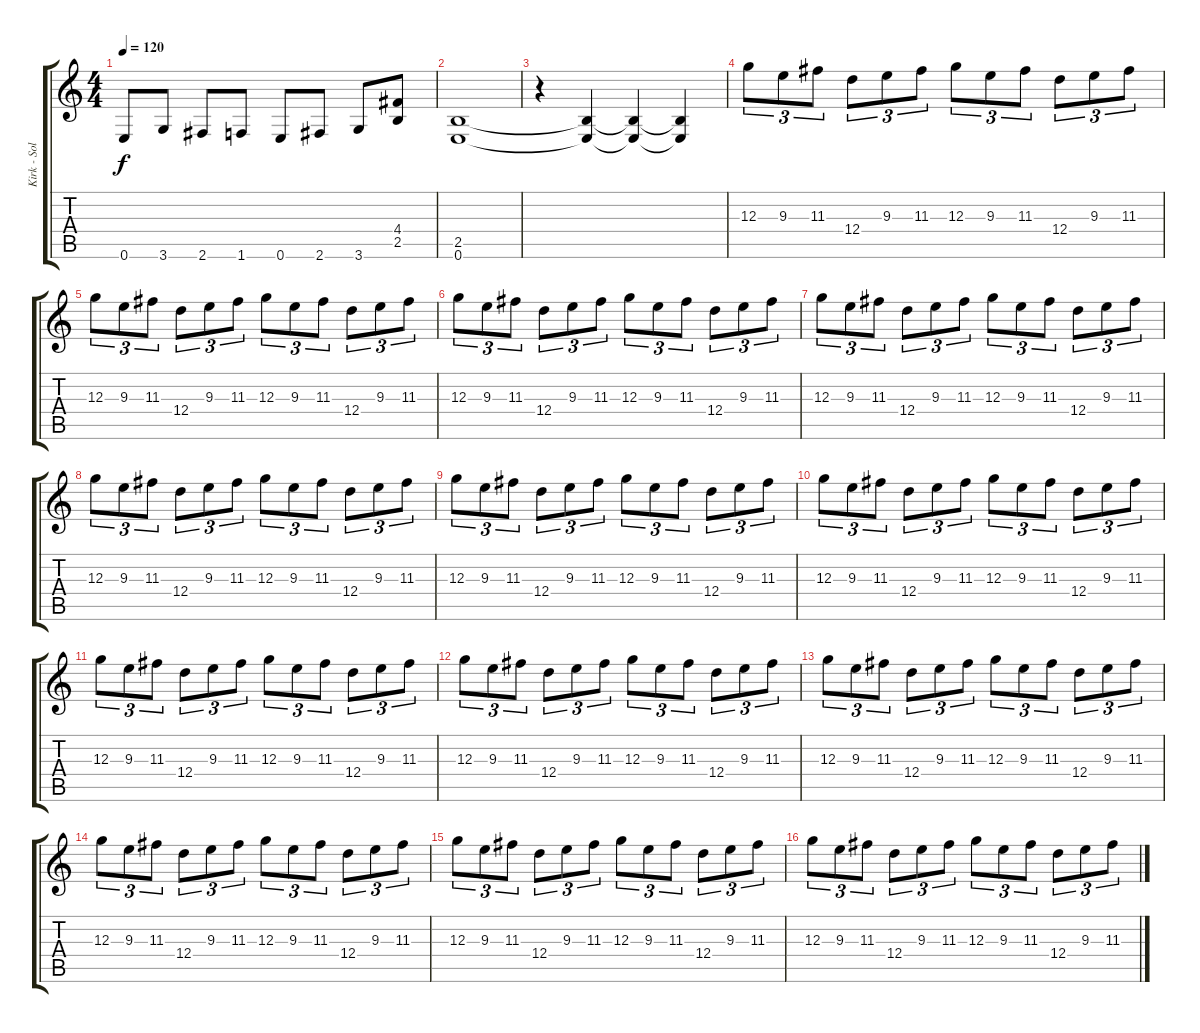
\track ("Kirk - Solo" "Kirk - Sol") {instrument distortionguitar}
\staff {score tabs}
\tuning (E4 B3 G3 D3 A2 E2) {hide}
\ts (4 4)
\tempo 120
\clef g2
\ks c
0.6.8{dy f} 3.6.8 2.6.8 1.6.8 0.6.8 2.6.8 3.6.8 (4.4 2.5).8 |
(2.5 0.6).1 |
r.4 (2.5{t} 0.6{t}).4 (2.5{t} 0.6{t}).4 (2.5{t} 0.6{t}).4 |
12.3.8{tu (3 2)} 9.3.8{tu (3 2)} 11.3.8{tu (3 2)} 12.4.8{tu (3 2)} 9.3.8{tu (3 2)} 11.3.8{tu (3 2)} 12.3.8{tu (3 2)} 9.3.8{tu (3 2)} 11.3.8{tu (3 2)} 12.4.8{tu (3 2)} 9.3.8{tu (3 2)} 11.3.8{tu (3 2)} |
12.3.8{tu (3 2)} 9.3.8{tu (3 2)} 11.3.8{tu (3 2)} 12.4.8{tu (3 2)} 9.3.8{tu (3 2)} 11.3.8{tu (3 2)} 12.3.8{tu (3 2)} 9.3.8{tu (3 2)} 11.3.8{tu (3 2)} 12.4.8{tu (3 2)} 9.3.8{tu (3 2)} 11.3.8{tu (3 2)} |
12.3.8{tu (3 2)} 9.3.8{tu (3 2)} 11.3.8{tu (3 2)} 12.4.8{tu (3 2)} 9.3.8{tu (3 2)} 11.3.8{tu (3 2)} 12.3.8{tu (3 2)} 9.3.8{tu (3 2)} 11.3.8{tu (3 2)} 12.4.8{tu (3 2)} 9.3.8{tu (3 2)} 11.3.8{tu (3 2)} |
12.3.8{tu (3 2)} 9.3.8{tu (3 2)} 11.3.8{tu (3 2)} 12.4.8{tu (3 2)} 9.3.8{tu (3 2)} 11.3.8{tu (3 2)} 12.3.8{tu (3 2)} 9.3.8{tu (3 2)} 11.3.8{tu (3 2)} 12.4.8{tu (3 2)} 9.3.8{tu (3 2)} 11.3.8{tu (3 2)} |
12.3.8{tu (3 2)} 9.3.8{tu (3 2)} 11.3.8{tu (3 2)} 12.4.8{tu (3 2)} 9.3.8{tu (3 2)} 11.3.8{tu (3 2)} 12.3.8{tu (3 2)} 9.3.8{tu (3 2)} 11.3.8{tu (3 2)} 12.4.8{tu (3 2)} 9.3.8{tu (3 2)} 11.3.8{tu (3 2)} |
12.3.8{tu (3 2)} 9.3.8{tu (3 2)} 11.3.8{tu (3 2)} 12.4.8{tu (3 2)} 9.3.8{tu (3 2)} 11.3.8{tu (3 2)} 12.3.8{tu (3 2)} 9.3.8{tu (3 2)} 11.3.8{tu (3 2)} 12.4.8{tu (3 2)} 9.3.8{tu (3 2)} 11.3.8{tu (3 2)} |
12.3.8{tu (3 2)} 9.3.8{tu (3 2)} 11.3.8{tu (3 2)} 12.4.8{tu (3 2)} 9.3.8{tu (3 2)} 11.3.8{tu (3 2)} 12.3.8{tu (3 2)} 9.3.8{tu (3 2)} 11.3.8{tu (3 2)} 12.4.8{tu (3 2)} 9.3.8{tu (3 2)} 11.3.8{tu (3 2)} |
12.3.8{tu (3 2)} 9.3.8{tu (3 2)} 11.3.8{tu (3 2)} 12.4.8{tu (3 2)} 9.3.8{tu (3 2)} 11.3.8{tu (3 2)} 12.3.8{tu (3 2)} 9.3.8{tu (3 2)} 11.3.8{tu (3 2)} 12.4.8{tu (3 2)} 9.3.8{tu (3 2)} 11.3.8{tu (3 2)} |
12.3.8{tu (3 2)} 9.3.8{tu (3 2)} 11.3.8{tu (3 2)} 12.4.8{tu (3 2)} 9.3.8{tu (3 2)} 11.3.8{tu (3 2)} 12.3.8{tu (3 2)} 9.3.8{tu (3 2)} 11.3.8{tu (3 2)} 12.4.8{tu (3 2)} 9.3.8{tu (3 2)} 11.3.8{tu (3 2)} |
12.3.8{tu (3 2)} 9.3.8{tu (3 2)} 11.3.8{tu (3 2)} 12.4.8{tu (3 2)} 9.3.8{tu (3 2)} 11.3.8{tu (3 2)} 12.3.8{tu (3 2)} 9.3.8{tu (3 2)} 11.3.8{tu (3 2)} 12.4.8{tu (3 2)} 9.3.8{tu (3 2)} 11.3.8{tu (3 2)} |
12.3.8{tu (3 2)} 9.3.8{tu (3 2)} 11.3.8{tu (3 2)} 12.4.8{tu (3 2)} 9.3.8{tu (3 2)} 11.3.8{tu (3 2)} 12.3.8{tu (3 2)} 9.3.8{tu (3 2)} 11.3.8{tu (3 2)} 12.4.8{tu (3 2)} 9.3.8{tu (3 2)} 11.3.8{tu (3 2)} |
12.3.8{tu (3 2)} 9.3.8{tu (3 2)} 11.3.8{tu (3 2)} 12.4.8{tu (3 2)} 9.3.8{tu (3 2)} 11.3.8{tu (3 2)} 12.3.8{tu (3 2)} 9.3.8{tu (3 2)} 11.3.8{tu (3 2)} 12.4.8{tu (3 2)} 9.3.8{tu (3 2)} 11.3.8{tu (3 2)} |
12.3.8{tu (3 2)} 9.3.8{tu (3 2)} 11.3.8{tu (3 2)} 12.4.8{tu (3 2)} 9.3.8{tu (3 2)} 11.3.8{tu (3 2)} 12.3.8{tu (3 2)} 9.3.8{tu (3 2)} 11.3.8{tu (3 2)} 12.4.8{tu (3 2)} 9.3.8{tu (3 2)} 11.3.8{tu (3 2)}
